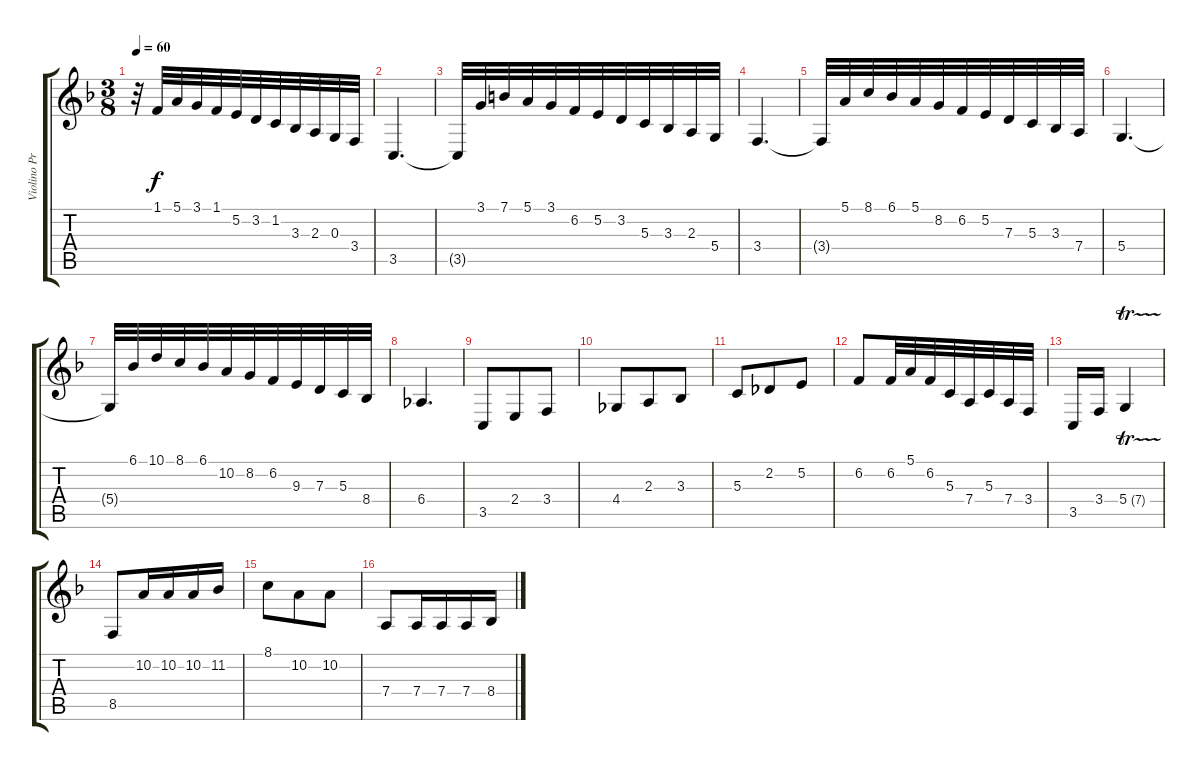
\track ("Violino Principale" "Violino Pr") {instrument violin}
\staff {score tabs}
\tuning (E4 B3 G3 D3 A2 E2) {hide}
\ts (3 8)
\tempo 60
\clef g2
\ks f
r.32{dy f} 1.1.32 5.1.32 3.1.32 1.1.32 5.2.32 3.2.32 1.2.32 3.3.32 2.3.32 0.3.32 3.4.32 |
3.5.4{d} |
3.5{t}.32 3.1.32 7.1.32 5.1.32 3.1.32 6.2.32 5.2.32 3.2.32 5.3.32 3.3.32 2.3.32 5.4.32 |
3.4.4{d} |
3.4{t}.32 5.1.32 8.1.32 6.1.32 5.1.32 8.2.32 6.2.32 5.2.32 7.3.32 5.3.32 3.3.32 7.4.32 |
5.4.4{d} |
5.4{t}.32 6.1.32 10.1.32 8.1.32 6.1.32 10.2.32 8.2.32 6.2.32 9.3.32 7.3.32 5.3.32 8.4.32 |
6.4.4{d} |
3.5.8 2.4.8 3.4.8 |
4.4.8 2.3.8 3.3.8 |
5.3.8 2.2.8 5.2.8 |
6.2.8 6.2.32 5.1.32 6.2.32 5.3.32 7.4.32 5.3.32 7.4.32 3.4.32 |
3.5.16 3.4.16 5.4{tr (7 32)}.4 |
8.5.8 10.2.16 10.2.16 10.2.16 11.2.16 |
8.1.8 10.2.8 10.2.8 |
7.4.8 7.4.16 7.4.16 7.4.16 8.4.16
